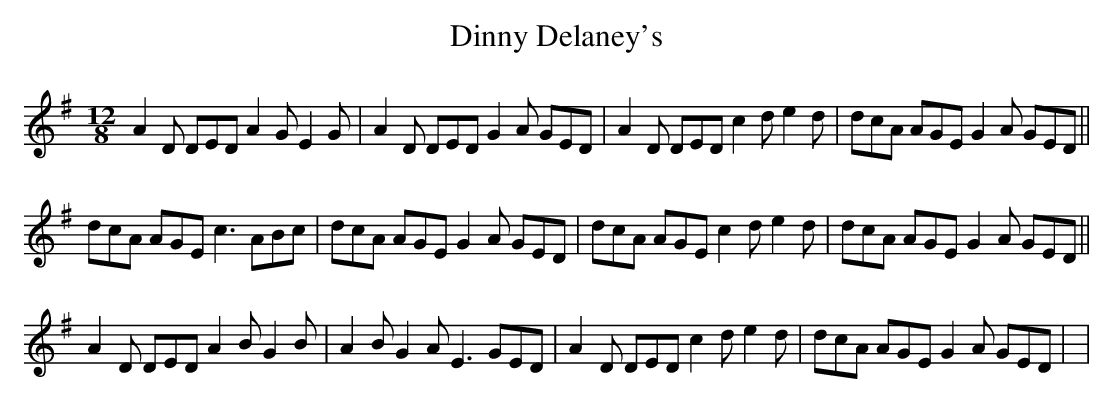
X:1
T:Dinny Delaney's
M:12/8
L:1/8
K:G
A2 D DED A2 G E2 G|A2 D DED G2 A GED|\
A2 D DED c2 d e2 d|dcA AGE G2 A GED||
dcA AGE c3 ABc|dcA AGE G2 A GED|\
dcA AGE c2 d e2 d|dcA AGE G2 A GED ||
A2 D DED A2 B G2 B|A2 B G2 A E3 GED|\
A2 D DED c2 d e2 d|dcA AGE G2 A GED |>|
